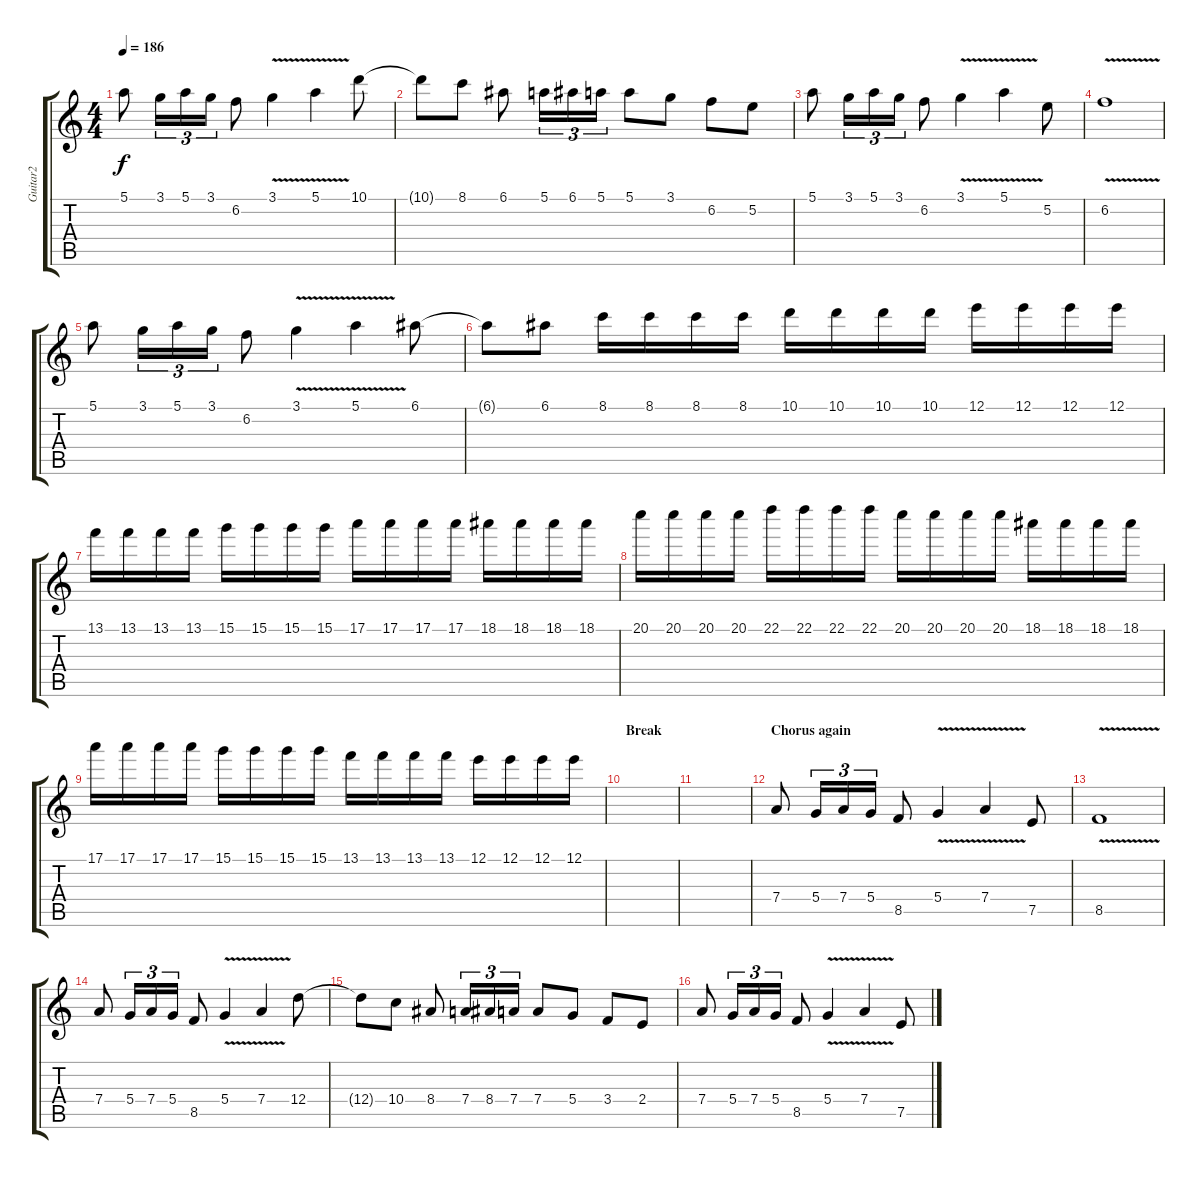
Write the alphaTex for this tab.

\track ("Guitar2" "Guitar2") {instrument distortionguitar}
\staff {score tabs}
\tuning (E4 B3 G3 D3 A2 E2) {hide}
\ts (4 4)
\tempo 186
\clef g2
\ks c
5.1.8{dy f} 3.1.16{tu (3 2)} 5.1.16{tu (3 2)} 3.1.16{tu (3 2)} 6.2.8 3.1{v}.4 5.1{v}.4 10.1.8 |
10.1{t}.8 8.1.8 6.1.8 5.1.16{tu (3 2)} 6.1.16{tu (3 2)} 5.1.16{tu (3 2)} 5.1.8 3.1.8 6.2.8 5.2.8 |
5.1.8 3.1.16{tu (3 2)} 5.1.16{tu (3 2)} 3.1.16{tu (3 2)} 6.2.8 3.1{v}.4 5.1{v}.4 5.2.8 |
6.2{v}.1 |
5.1.8 3.1.16{tu (3 2)} 5.1.16{tu (3 2)} 3.1.16{tu (3 2)} 6.2.8 3.1{v}.4 5.1{v}.4 6.1.8 |
6.1{t}.8 6.1.8 8.1.16 8.1.16 8.1.16 8.1.16 10.1.16 10.1.16 10.1.16 10.1.16 12.1.16 12.1.16 12.1.16 12.1.16 |
13.1.16 13.1.16 13.1.16 13.1.16 15.1.16 15.1.16 15.1.16 15.1.16 17.1.16 17.1.16 17.1.16 17.1.16 18.1.16 18.1.16 18.1.16 18.1.16 |
20.1.16 20.1.16 20.1.16 20.1.16 22.1.16 22.1.16 22.1.16 22.1.16 20.1.16 20.1.16 20.1.16 20.1.16 18.1.16 18.1.16 18.1.16 18.1.16 |
17.1.16 17.1.16 17.1.16 17.1.16 15.1.16 15.1.16 15.1.16 15.1.16 13.1.16 13.1.16 13.1.16 13.1.16 12.1.16 12.1.16 12.1.16 12.1.16 |
\section ("" "Break")
|
|
\section ("" "Chorus again")
7.4.8 5.4.16{tu (3 2)} 7.4.16{tu (3 2)} 5.4.16{tu (3 2)} 8.5.8 5.4{v}.4 7.4{v}.4 7.5.8 |
8.5{v}.1 |
7.4.8 5.4.16{tu (3 2)} 7.4.16{tu (3 2)} 5.4.16{tu (3 2)} 8.5.8 5.4{v}.4 7.4{v}.4 12.4.8 |
12.4{t}.8 10.4.8 8.4.8 7.4.16{tu (3 2)} 8.4.16{tu (3 2)} 7.4.16{tu (3 2)} 7.4.8 5.4.8 3.4.8 2.4.8 |
7.4.8 5.4.16{tu (3 2)} 7.4.16{tu (3 2)} 5.4.16{tu (3 2)} 8.5.8 5.4{v}.4 7.4{v}.4 7.5.8
